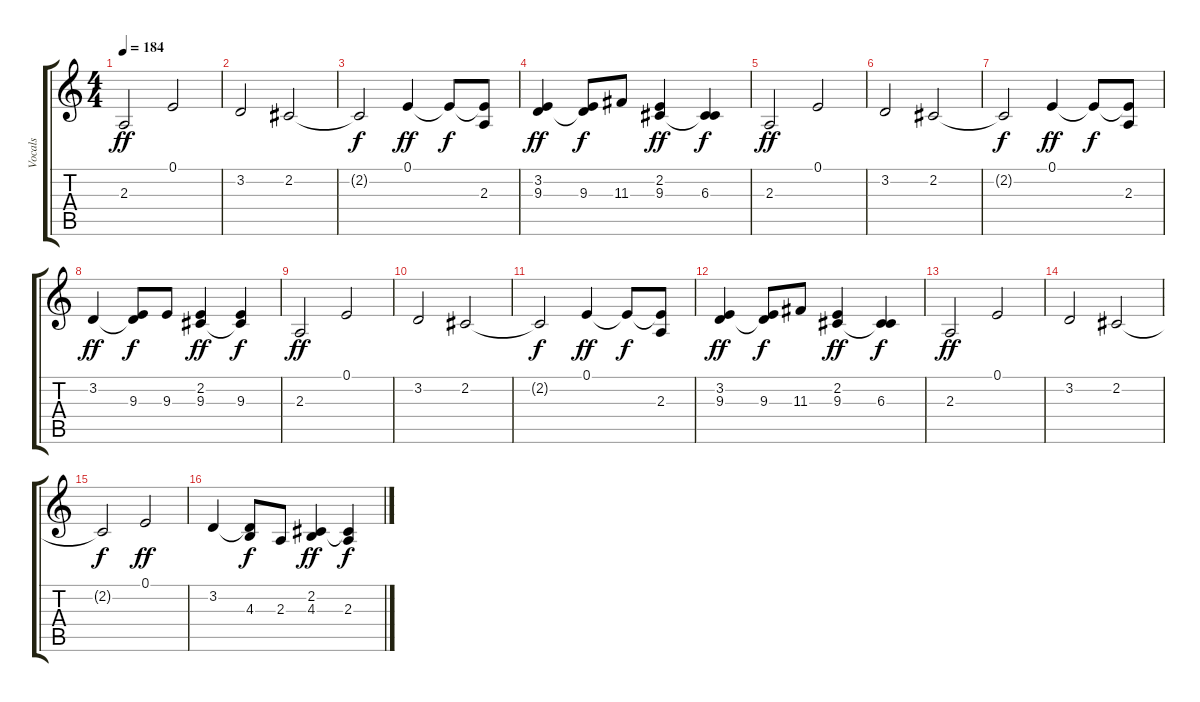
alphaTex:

\track ("Vocals" "Vocals") {instrument lead1square}
\staff {score tabs}
\tuning (E4 B3 G3 D3 A2 E2) {hide}
\ts (4 4)
\tempo 184
\clef g2
\ks c
2.3.2{dy ff} 0.1.2 |
3.2.2 2.2.2 |
2.2{t}.2{dy f} 0.1.4{dy ff} 0.1{t}.8{dy f} (0.1{t} 2.3).8 |
(3.2 9.3).4{dy ff} (3.2{t} 9.3).8{dy f} 11.3.8 (2.2 9.3).4{dy ff} (2.2{t} 6.3).4{dy f} |
2.3.2{dy ff} 0.1.2 |
3.2.2 2.2.2 |
2.2{t}.2{dy f} 0.1.4{dy ff} 0.1{t}.8{dy f} (0.1{t} 2.3).8 |
3.2.4{dy ff} (3.2{t} 9.3).8{dy f} 9.3.8 (2.2 9.3).4{dy ff} (2.2{t} 9.3).4{dy f} |
2.3.2{dy ff} 0.1.2 |
3.2.2 2.2.2 |
2.2{t}.2{dy f} 0.1.4{dy ff} 0.1{t}.8{dy f} (0.1{t} 2.3).8 |
(3.2 9.3).4{dy ff} (3.2{t} 9.3).8{dy f} 11.3.8 (2.2 9.3).4{dy ff} (2.2{t} 6.3).4{dy f} |
2.3.2{dy ff} 0.1.2 |
3.2.2 2.2.2 |
2.2{t}.2{dy f} 0.1.2{dy ff} |
3.2.4 (3.2{t} 4.3).8{dy f} 2.3.8 (2.2 4.3).4{dy ff} (2.2{t} 2.3).4{dy f}
